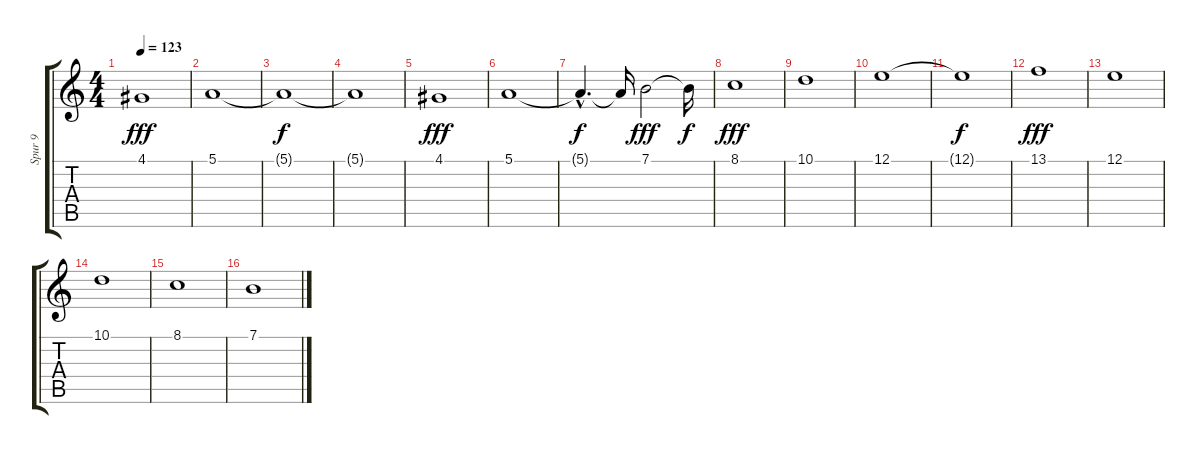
\track ("Spur 9" "Spur 9") {instrument stringensemble1}
\staff {score tabs}
\tuning (E4 B3 G3 D3 A2 E2) {hide}
\ts (4 4)
\tempo 123
\clef g2
\ks c
4.1.1{dy fff} |
5.1.1 |
5.1{t}.1{dy f} |
5.1{t}.1 |
4.1.1{dy fff} |
5.1.1 |
5.1{hac t}.4{d dy f} 5.1{t}.16 7.1.2{dy fff} 7.1{t}.16{dy f} |
8.1.1{dy fff} |
10.1.1 |
12.1.1 |
12.1{t}.1{dy f} |
13.1.1{dy fff} |
12.1.1 |
10.1.1 |
8.1.1 |
7.1.1
